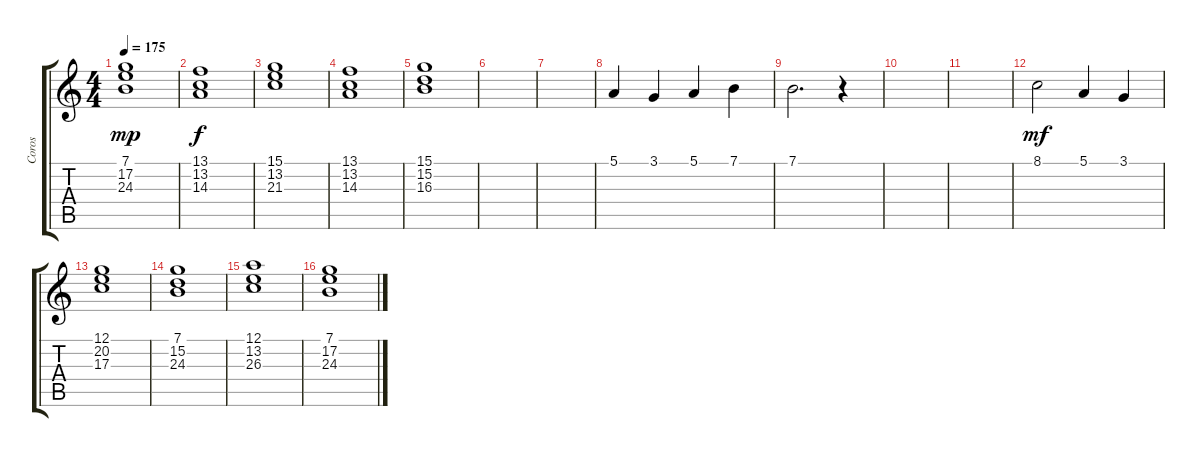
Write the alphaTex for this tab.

\track ("Coros" "Coros") {instrument choiraahs}
\staff {score tabs}
\tuning (E4 B3 G3 D3 A2 E2) {hide}
\ts (4 4)
\tempo 175
\clef g2
\ks c
(7.1 17.2 24.3).1{dy mp} |
(13.1 13.2 14.3).1{dy f} |
(15.1 13.2 21.3).1 |
(13.1 13.2 14.3).1 |
(15.1 15.2 16.3).1 |
|
|
5.1.4 3.1.4 5.1.4 7.1.4 |
7.1.2{d} r.4 |
|
|
8.1.2{dy mf} 5.1.4 3.1.4 |
(12.1 20.2 17.3).1 |
(7.1 15.2 24.3).1 |
(12.1 13.2 26.3).1 |
(7.1 17.2 24.3).1
